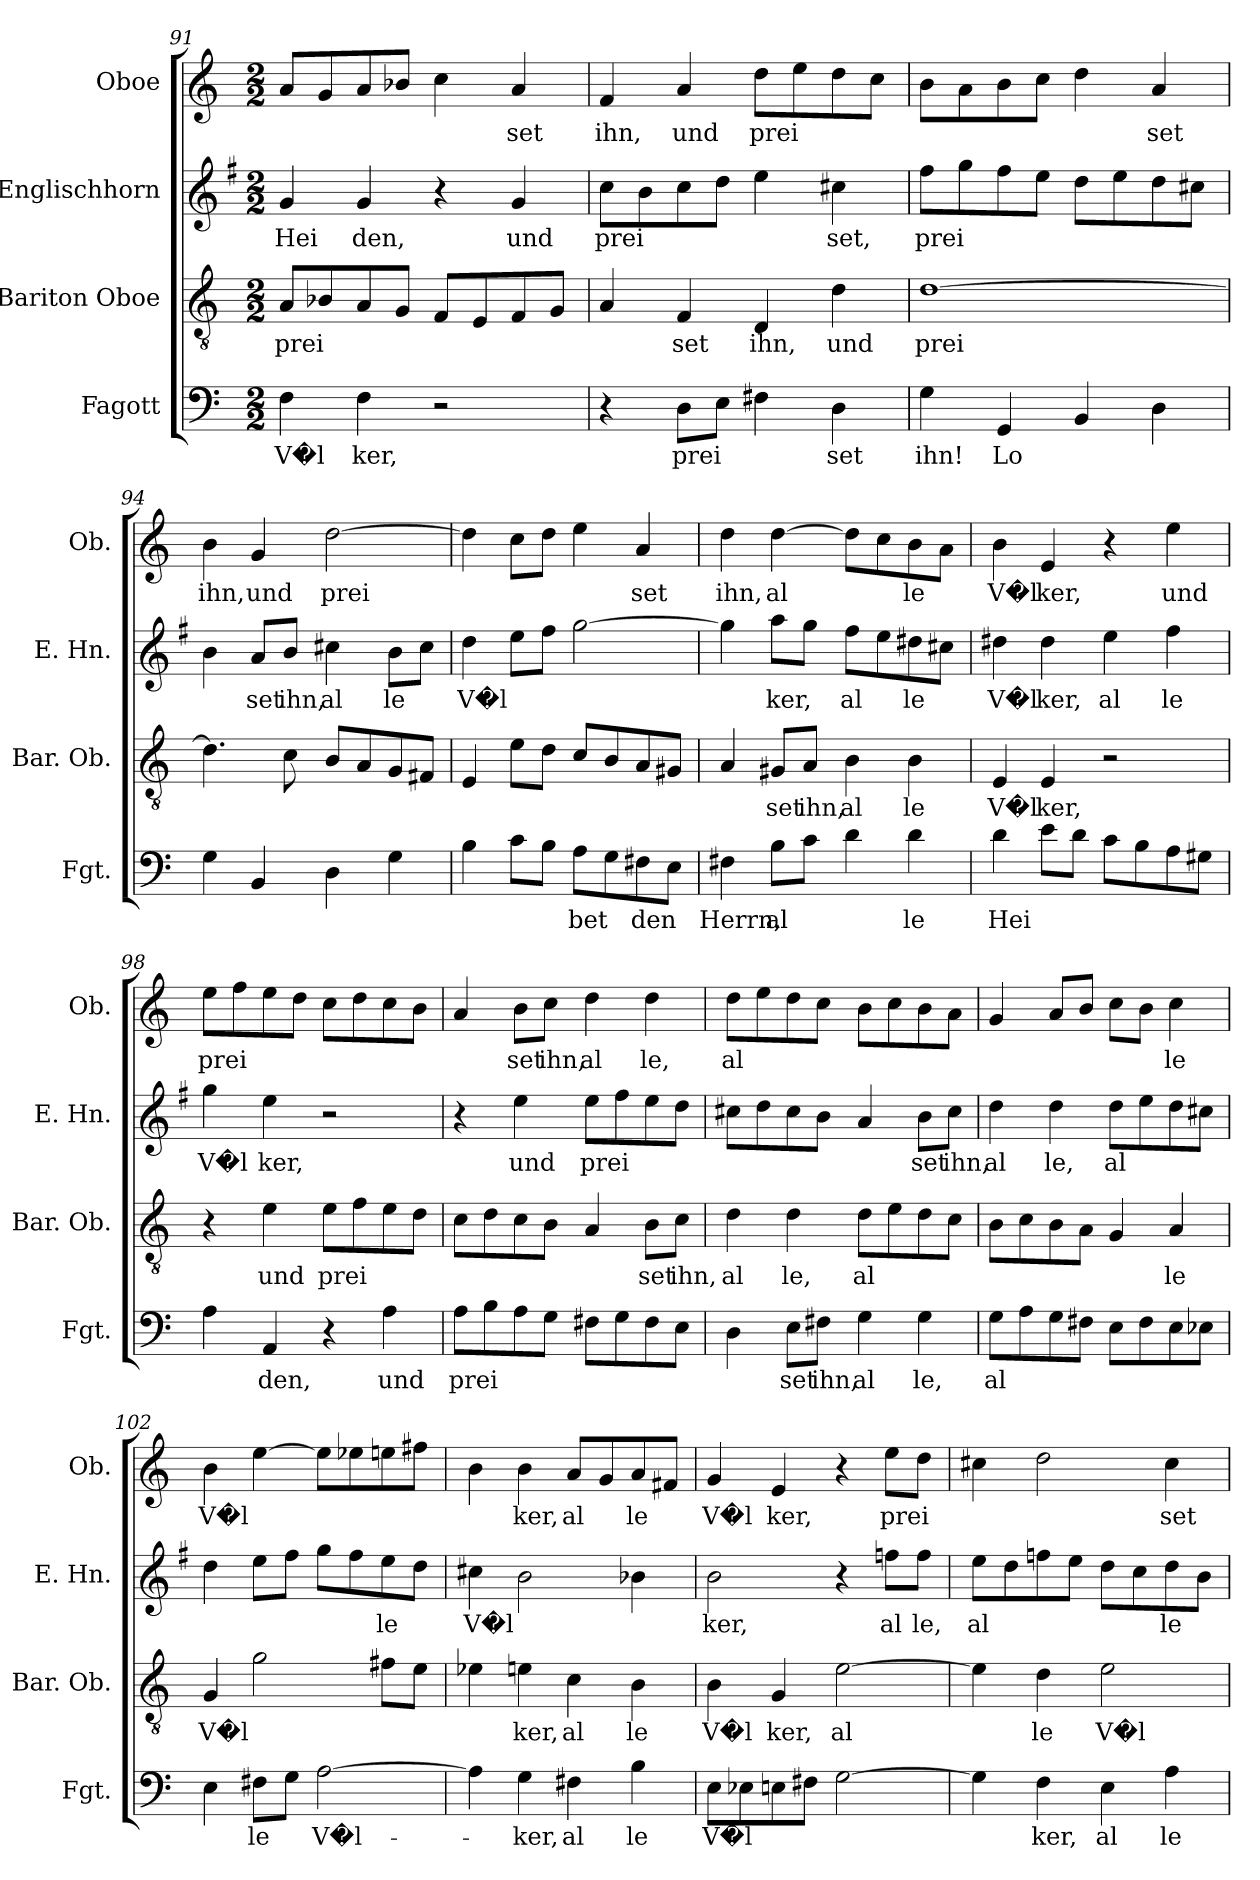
**kern	**text	**kern	**text	**kern	**text	**kern	**text
*part4	*part4	*part3	*part3	*part2	*part2	*part1	*part1
*staff4	*staff4	*staff3	*staff3	*staff2	*staff2	*staff1	*staff1
*I"Fagott	*	*I"Bariton Oboe	*	*I"Englischhorn	*	*I"Oboe	*
*I'Fgt.	*	*I'Bar. Ob.	*	*I'E. Hn.	*	*I'Ob.	*
*clefF4	*	*clefGv2	*	*clefG2	*	*clefG2	*
*	*	*	*	*ITrd4c7	*	*	*
*k[]	*	*k[]	*	*k[]	*	*k[]	*
*M2/2	*	*M2/2	*	*M2/2	*	*M2/2	*
=91	=91	=91	=91	=91	=91	=91	=91
4F\	V�l	8A/L	prei	4c/	Hei	8a/L	.
.	.	8B-X/	.	.	.	8g/	.
4F\	ker,	8A/	.	4c/	den,	8a/	.
.	.	8G/J	.	.	.	8b-X/J	.
2r	.	8F/L	.	4r	.	4cc\	.
.	.	8E/	.	.	.	.	.
.	.	8F/	.	4c/	und	4a/	set
.	.	8G/J	.	.	.	.	.
=92	=92	=92	=92	=92	=92	=92	=92
4r	.	4A/	.	8f\L	prei	4f/	ihn,
.	.	.	.	8e\	.	.	.
8D\L	prei	4F/	set	8f\	.	4a/	und
8E\J	.	.	.	8g\J	.	.	.
4F#X\	.	4D/	ihn,	4a\	.	8dd\L	prei
.	.	.	.	.	.	8ee\	.
4D\	set	4d\	und	4f#X\	set,	8dd\	.
.	.	.	.	.	.	8cc\J	.
!!LO:LB:g=z
=93	=93	=93	=93	=93	=93	=93	=93
4G\	ihn!	[1d	prei	8b\L	prei	8b\L	.
.	.	.	.	8cc\	.	8a\	.
4GG/	Lo	.	.	8b\	.	8b\	.
.	.	.	.	8a\J	.	8cc\J	.
4BB/	.	.	.	8g\L	.	4dd\	.
.	.	.	.	8a\	.	.	.
4D\	.	.	.	8g\	.	4a/	set
.	.	.	.	8f#X\J	.	.	.
=94	=94	=94	=94	=94	=94	=94	=94
4G\	.	4.d\]	.	4e\	.	4b\	ihn,
4BB/	.	.	.	8d/L	set	4g/	und
.	.	8c\	.	8e/J	ihn,	.	.
4D\	.	8B/L	.	4f#X\	al	[2dd\	prei
.	.	8A/	.	.	.	.	.
4G\	.	8G/	.	8e\L	le	.	.
.	.	8F#X/J	.	8f#\J	.	.	.
=95	=95	=95	=95	=95	=95	=95	=95
4B\	.	4E/	.	4g\	V�l	4dd\]	.
8c\L	.	8e\L	.	8a\L	.	8cc\L	.
8B\J	.	8d\J	.	8b\J	.	8dd\J	.
8A\L	bet	8c/L	.	[2cc\	.	4ee\	.
8G\	.	8B/	.	.	.	.	.
8F#X\	den	8A/	.	.	.	4a/	set
8E\J	.	8G#X/J	.	.	.	.	.
!!LO:PB:g=z
=96	=96	=96	=96	=96	=96	=96	=96
4F#X\	Herrn,	4A/	.	4cc\]	.	4dd\	ihn,
8B\L	al	8G#X/L	set	8dd\L	ker,	[4dd\	al
8c\J	.	8A/J	ihn,	8cc\J	.	.	.
4d\	.	4B\	al	8b\L	al	8dd\L]	.
.	.	.	.	8a\	.	8cc\	.
4d\	le	4B\	le	8g#X\	le	8b\	le
.	.	.	.	8f#X\J	.	8a\J	.
=97	=97	=97	=97	=97	=97	=97	=97
4d\	Hei	4E/	V�l	4g#X\	V�l	4b\	V�l
8e\L	.	4E/	ker,	4g#\	ker,	4e/	ker,
8d\J	.	.	.	.	.	.	.
8c\L	.	2r	.	4a\	al	4r	.
8B\	.	.	.	.	.	.	.
8A\	.	.	.	4b\	le	4ee\	und
8G#X\J	.	.	.	.	.	.	.
=98	=98	=98	=98	=98	=98	=98	=98
4A\	.	4r	.	4cc\	V�l	8ee\L	prei
.	.	.	.	.	.	8ff\	.
4AA/	den,	4e\	und	4a\	ker,	8ee\	.
.	.	.	.	.	.	8dd\J	.
4r	.	8e\L	prei	2r	.	8cc\L	.
.	.	8f\	.	.	.	8dd\	.
4A\	und	8e\	.	.	.	8cc\	.
.	.	8d\J	.	.	.	8b\J	.
!!LO:LB:g=z
=99	=99	=99	=99	=99	=99	=99	=99
8A\L	prei	8c\L	.	4r	.	4a/	.
8B\	.	8d\	.	.	.	.	.
8A\	.	8c\	.	4a\	und	8b\L	set
8G\J	.	8B\J	.	.	.	8cc\J	ihn,
8F#X\L	.	4A/	.	8a\L	prei	4dd\	al
8G\	.	.	.	8b\	.	.	.
8F#\	.	8B\L	set	8a\	.	4dd\	le,
8E\J	.	8c\J	ihn,	8g\J	.	.	.
=100	=100	=100	=100	=100	=100	=100	=100
4D\	.	4d\	al	8f#X\L	.	8dd\L	al
.	.	.	.	8g\	.	8ee\	.
8E\L	set	4d\	le,	8f#\	.	8dd\	.
8F#X\J	ihn,	.	.	8e\J	.	8cc\J	.
4G\	al	8d\L	al	4d/	.	8b\L	.
.	.	8e\	.	.	.	8cc\	.
4G\	le,	8d\	.	8e\L	set	8b\	.
.	.	8c\J	.	8f#\J	ihn,	8a\J	.
=101	=101	=101	=101	=101	=101	=101	=101
8G\L	al	8B\L	.	4g\	al	4g/	.
8A\	.	8c\	.	.	.	.	.
8G\	.	8B\	.	4g\	le,	8a/L	.
8F#X\J	.	8A\J	.	.	.	8b/J	.
8E\L	.	4G/	.	8g\L	al	8cc\L	.
8F#\	.	.	.	8a\	.	8b\J	.
8E\	.	4A/	le	8g\	.	4cc\	le
8E-X\J	.	.	.	8f#X\J	.	.	.
!!LO:LB:g=z
=102	=102	=102	=102	=102	=102	=102	=102
4E\	.	4G/	V�l	4g\	.	4b\	V�l
8F#X\L	le	2g\	.	8a\L	.	[4ee\	.
8G\J	.	.	.	8b\J	.	.	.
[2A\	V�l-	.	.	8cc\L	.	8ee\L]	.
.	.	.	.	8b\	.	8ee-X\	.
.	.	8f#X\L	.	8a\	le	8een\	.
.	.	8e\J	.	8g\J	.	8ff#X\J	.
=103	=103	=103	=103	=103	=103	=103	=103
4A\]	.	4e-X\	-	4f#X\	V�l	4b\	.
4G\	ker,	4en\	ker,	2e\	.	4b\	ker,
4F#X\	al	4c\	al	.	.	8a/L	al
.	.	.	.	.	.	8g/	.
4B\	le	4B\	le	4e-X\	.	8a/	le
.	.	.	.	.	.	8f#X/J	.
=104	=104	=104	=104	=104	=104	=104	=104
8E\L	V�l	4B\	V�l	2e\	ker,	4g/	V�l
8E-X\	.	.	.	.	.	.	.
8En\	.	4G/	ker,	.	.	4e/	ker,
8F#X\J	.	.	.	.	.	.	.
[2G\	.	[2e\	al	4r	.	4r	.
.	.	.	.	8b-X\L	al	8ee\L	prei
.	.	.	.	8b-\J	le,	8dd\J	.
!!LO:PB:g=z
=105	=105	=105	=105	=105	=105	=105	=105
4G\]	.	4e\]	.	8a\L	al	4cc#X\	.
.	.	.	.	8g\	.	.	.
4F\	ker,	4d\	le	8b-X\	.	2dd\	.
.	.	.	.	8a\J	.	.	.
4E\	al	2e\	V�l	8g\L	.	.	.
.	.	.	.	8f\	.	.	.
4A\	le	.	.	8g\	le	4cc#\	set
.	.	.	.	8e\J	.	.	.
=	=	=	=	=	=	=	=
*-	*-	*-	*-	*-	*-	*-	*-
